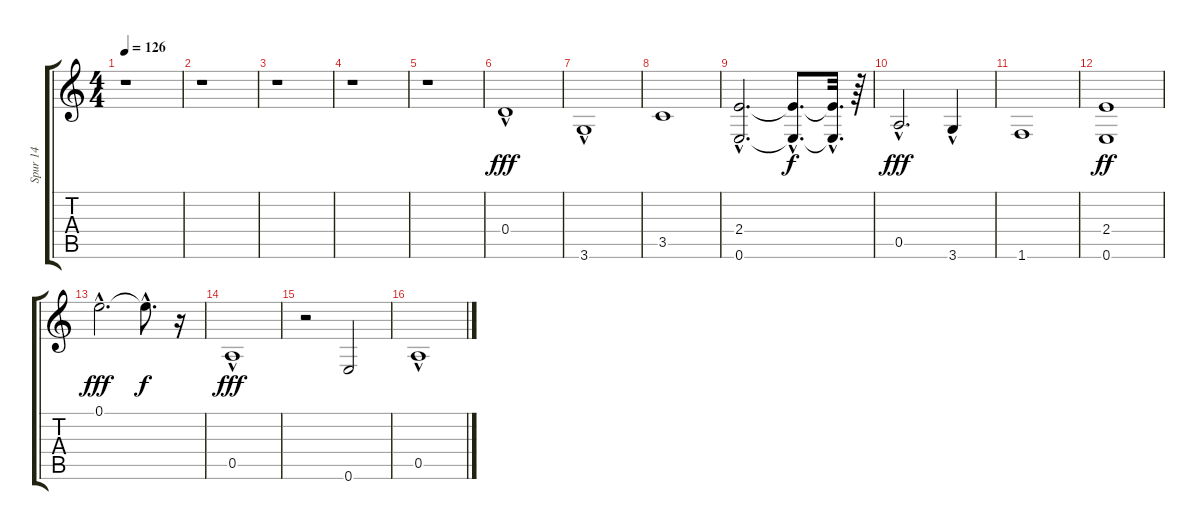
\track ("Spur 14" "Spur 14") {instrument slapbass2}
\staff {score tabs}
\tuning (E4 B3 G3 D3 A2 E2) {hide}
\ts (4 4)
\tempo 126
\clef g2
\ks c
r.1{dy f} |
r.1 |
r.1 |
r.1 |
r.1 |
0.4{hac}.1{dy fff instrument slapbass2} |
3.6{hac}.1 |
3.5.1 |
(2.4{hac} 0.6{hac}).2{d} (2.4{hac t} 0.6{hac t}).8{d dy f} (2.4{hac t} 0.6{hac t}).32{d} r.64 |
0.5{hac}.2{d dy fff instrument slapbass2} 3.6{hac}.4 |
1.6.1 |
(2.4 0.6).1{dy ff} |
0.1{hac}.2{d dy fff instrument slapbass2} 0.1{hac t}.8{d dy f} r.16 |
0.5{hac}.1{dy fff instrument slapbass2} |
r.2 0.6.2 |
0.5{hac}.1
